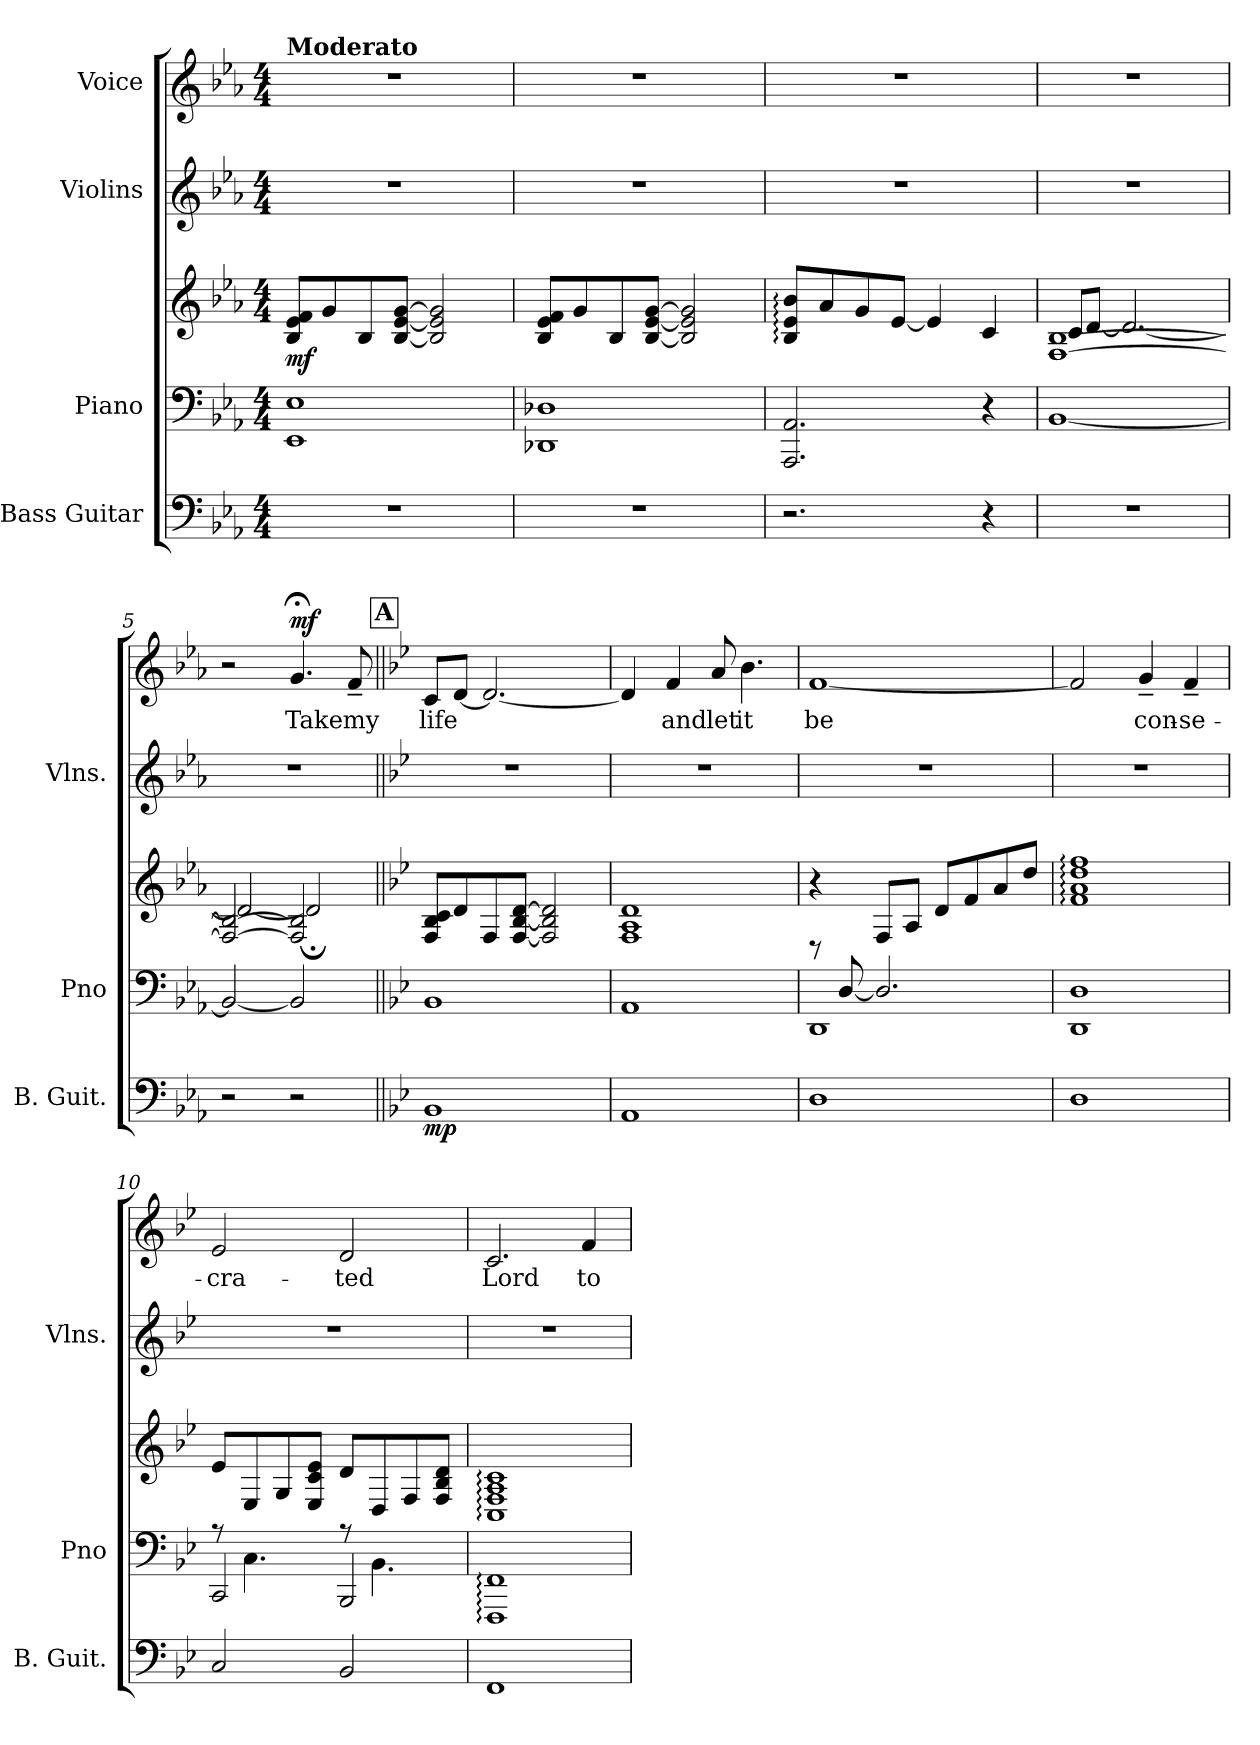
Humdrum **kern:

**kern	**dynam	**kern	**kern	**dynam	**kern	**kern	**text	**dynam
*part4	*part4	*part3	*part3	*part3	*part2	*part1	*part1	*part1
*staff5	*staff5	*staff4	*staff3	*staff3/4	*staff2	*staff1	*staff1	*staff1
*I"Bass Guitar	*	*I"Piano	*	*	*I"Violins	*I"Voice	*	*
*I'B. Guit.	*	*I'Pno	*	*	*I'Vlns.	*	*	*
*clefF4	*	*clefF4	*clefG2	*	*clefG2	*clefG2	*	*
*ITrd7c12	*	*	*	*	*	*	*	*
*k[b-e-a-]	*	*k[b-e-a-]	*k[b-e-a-]	*	*k[b-e-a-]	*k[b-e-a-]	*	*
*M4/4	*	*M4/4	*M4/4	*	*M4/4	*M4/4	*	*
*MM100	*	*MM100	*MM100	*	*MM100	*MM100	*	*
=1	=1	=1	=1	=1	=1	=1	=1	=1
!	!	!	!	!	!	!LO:TX:a:B:t=Moderato	!	!
!	!	!	!	!LO:DY:b	!	!	!	!
1r	.	1EE- 1E-	8B-/ 8e-/ 8f/L	mf	1r	1r	.	.
.	.	.	8g/	.	.	.	.	.
.	.	.	8B-/	.	.	.	.	.
.	.	.	[8B-/ [8e-/ [8g/J	.	.	.	.	.
.	.	.	2B-/] 2e-/] 2g/]	.	.	.	.	.
=2	=2	=2	=2	=2	=2	=2	=2	=2
1r	.	1DD-X 1D-X	8B-/ 8e-/ 8f/L	.	1r	1r	.	.
.	.	.	8g/	.	.	.	.	.
.	.	.	8B-/	.	.	.	.	.
.	.	.	[8B-/ [8e-/ [8g/J	.	.	.	.	.
.	.	.	2B-/] 2e-/] 2g/]	.	.	.	.	.
=3	=3	=3	=3	=3	=3	=3	=3	=3
2.r	.	2.AAA-/ 2.AA-/	8B-/: 8e-/: 8b-/:L	.	1r	1r	.	.
.	.	.	8a-/	.	.	.	.	.
.	.	.	8g/	.	.	.	.	.
.	.	.	[8e-/J	.	.	.	.	.
.	.	.	4e-/]	.	.	.	.	.
4r	.	4r	4c/	.	.	.	.	.
=4	=4	=4	=4	=4	=4	=4	=4	=4
*	*	*	*^	*	*	*	*	*
1r	.	[1BB-	[1F [1B-	8c/L	.	1r	1r	.	.
.	.	.	.	[8d/J	.	.	.	.	.
.	.	.	.	2.d/_	.	.	.	.	.
=5	=5	=5	=5	=5	=5	=5	=5	=5	=5
2r	.	2BB-/_	2F/_ 2B-/_	2d/_	.	1r	2r	.	.
!	!	!	!	!	!	!	!	!LO:LY:b	!LO:DY:b
2r	.	2BB-/]	2F/] 2B-/]	2d;</]	.	.	4.g;</	Take	mf
!	!	!	!	!	!	!	!	!LO:LY:b	!
.	.	.	.	.	.	.	8f~/	my	.
*	*	*	*v	*v	*	*	*	*	*
!!LO:LB:g=z
!!LO:REH:place=s1:a:B:fs=14:t=A
=6||	=6||	=6||	=6||	=6||	=6||	=6||	=6||	=6||
*k[b-e-]	*	*k[b-e-]	*k[b-e-]	*	*k[b-e-]	*k[b-e-]	*	*
!	!LO:DY:b	!	!	!	!	!	!LO:LY:b	!
1BBB-	mp	1BB-	8F/ 8B-/ 8c/L	.	1r	8c/L	life	.
.	.	.	8d/	.	.	[8d/J	.	.
.	.	.	8F/	.	.	2.d/_	.	.
.	.	.	[8F/ [8B-/ [8d/J	.	.	.	.	.
.	.	.	2F/] 2B-/] 2d/]	.	.	.	.	.
=7	=7	=7	=7	=7	=7	=7	=7	=7
1AAA	.	1AA	1F 1A 1d	.	1r	4d/]	.	.
!	!	!	!	!	!	!	!LO:LY:b	!
.	.	.	.	.	.	4f/	and	.
!	!	!	!	!	!	!	!LO:LY:b	!
.	.	.	.	.	.	8a/	let	.
!	!	!	!	!	!	!	!LO:LY:b	!
.	.	.	.	.	.	4.b-\	it	.
=8	=8	=8	=8	=8	=8	=8	=8	=8
*	*	*^	*	*	*	*	*	*
!	!	!	!	!	!	!	!	!LO:LY:b	!
1DD	.	1DD	8re	4r	.	1r	[1f	be	.
.	.	.	[8D/	.	.	.	.	.	.
.	.	.	2.D/]	8F/L	.	.	.	.	.
.	.	.	.	8A/J	.	.	.	.	.
.	.	.	.	8d/L	.	.	.	.	.
.	.	.	.	8f/	.	.	.	.	.
.	.	.	.	8a/	.	.	.	.	.
.	.	.	.	8dd/J	.	.	.	.	.
=9	=9	=9	=9	=9	=9	=9	=9	=9	=9
1DD	.	1DD	1D	1f: 1a: 1dd: 1ff:	.	1r	2f/]	.	.
!	!	!	!	!	!	!	!	!LO:LY:b	!
.	.	.	.	.	.	.	4g~/	con-	.
!	!	!	!	!	!	!	!	!LO:LY:b	!
.	.	.	.	.	.	.	4f~/	-se-	.
=10	=10	=10	=10	=10	=10	=10	=10	=10	=10
!	!	!	!	!	!	!	!	!LO:LY:b	!
2CC/	.	2CC/	8rA	8e-/L	.	1r	2e-/	-cra-	.
.	.	.	4.C\	8E-/	.	.	.	.	.
.	.	.	.	8G/	.	.	.	.	.
.	.	.	.	8E-/ 8c/ 8e-/J	.	.	.	.	.
!	!	!	!	!	!	!	!	!LO:LY:b	!
2BBB-/	.	2BBB-/	8rA	8d/L	.	.	2d/	-ted	.
.	.	.	4.BB-\	8D/	.	.	.	.	.
.	.	.	.	8F/	.	.	.	.	.
.	.	.	.	8F/ 8B-/ 8d/J	.	.	.	.	.
*	*	*v	*v	*	*	*	*	*	*
!!LO:PB:g=z
=11	=11	=11	=11	=11	=11	=11	=11	=11
!	!	!	!	!	!	!	!LO:LY:b	!
1FFF	.	1FFF: 1FF:	1C: 1F: 1A: 1c:	.	1r	2.c/	Lord	.
!	!	!	!	!	!	!	!LO:LY:b	!
.	.	.	.	.	.	4f/	to	.
=	=	=	=	=	=	=	=	=
*-	*-	*-	*-	*-	*-	*-	*-	*-
